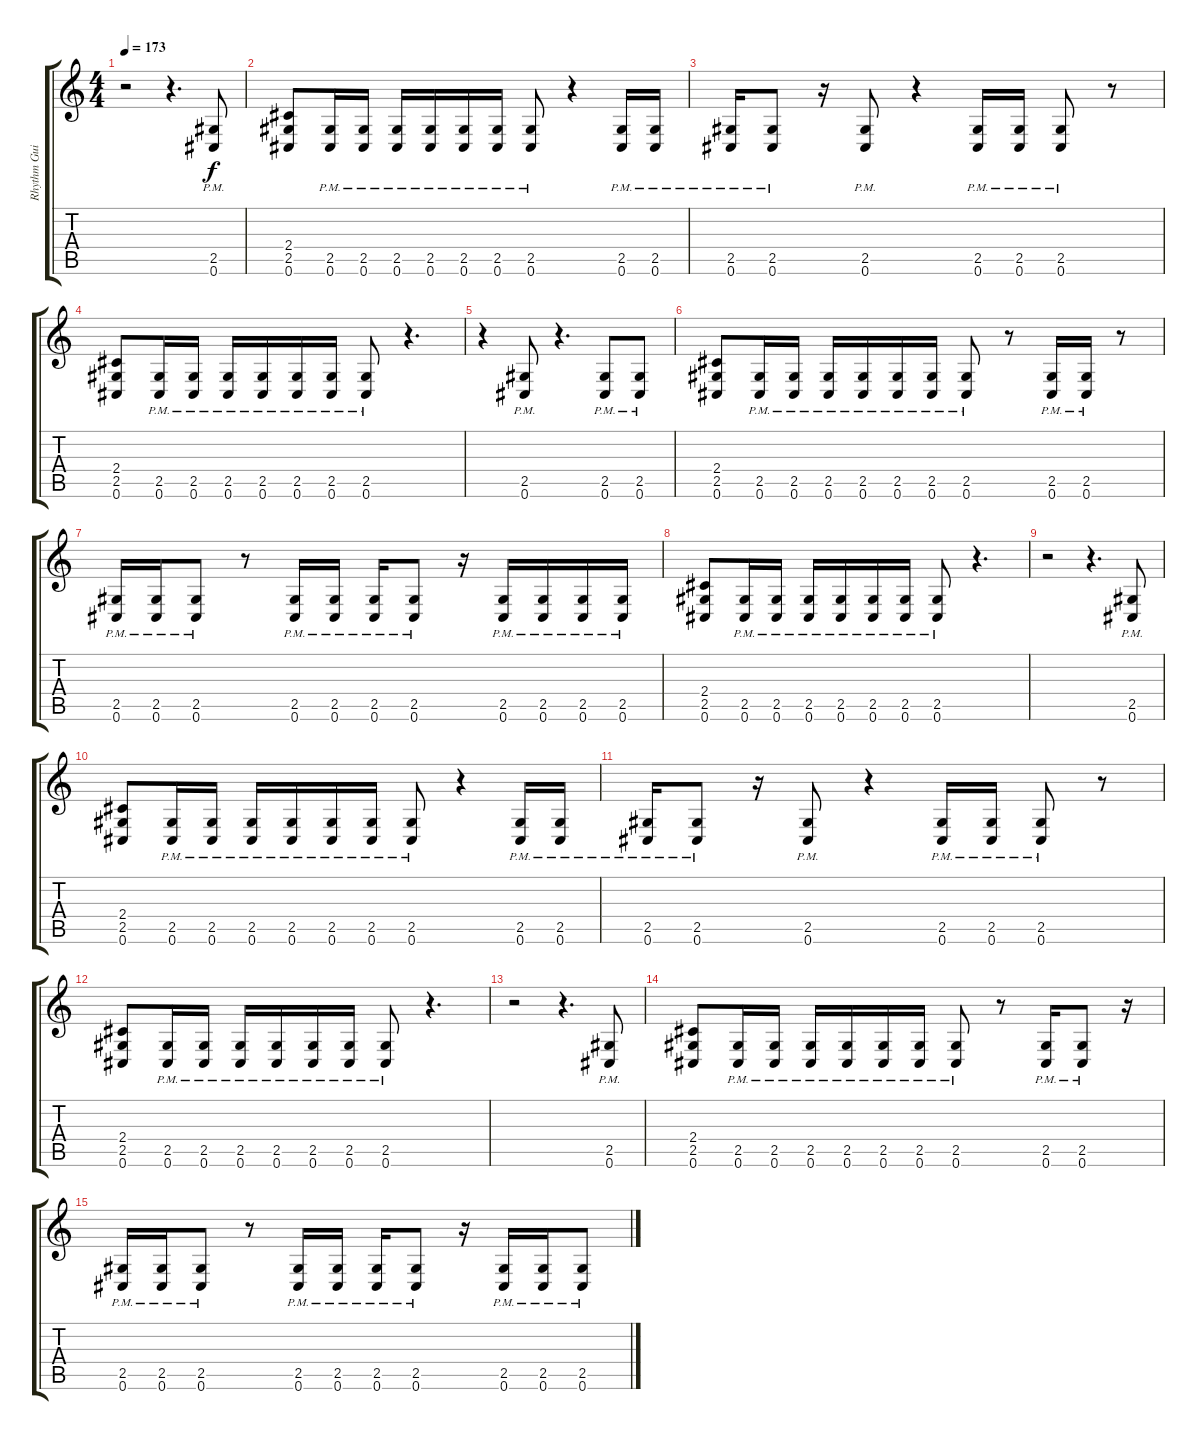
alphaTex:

\track ("Rhythm Guitar 2" "Rhythm Gui") {instrument distortionguitar}
\staff {score tabs}
\tuning (Db4 Ab3 E3 B2 Gb2 Db2) {hide}
\ts (4 4)
\tempo 173
\clef g2
\ks c
r.2{dy f} r.4{d} (2.5{pm} 0.6{pm}).8 |
(2.4 2.5 0.6).8 (2.5{pm} 0.6{pm}).16 (2.5{pm} 0.6{pm}).16 (2.5{pm} 0.6{pm}).16 (2.5{pm} 0.6{pm}).16 (2.5{pm} 0.6{pm}).16 (2.5{pm} 0.6{pm}).16 (2.5{pm} 0.6{pm}).8 r.4 (2.5{pm} 0.6{pm}).16 (2.5{pm} 0.6{pm}).16 |
(2.5{pm} 0.6{pm}).16 (2.5{pm} 0.6{pm}).8 r.16 (2.5{pm} 0.6{pm}).8 r.4 (2.5{pm} 0.6{pm}).16 (2.5{pm} 0.6{pm}).16 (2.5{pm} 0.6{pm}).8 r.8 |
(2.4 2.5 0.6).8 (2.5{pm} 0.6{pm}).16 (2.5{pm} 0.6{pm}).16 (2.5{pm} 0.6{pm}).16 (2.5{pm} 0.6{pm}).16 (2.5{pm} 0.6{pm}).16 (2.5{pm} 0.6{pm}).16 (2.5{pm} 0.6{pm}).8 r.4{d} |
r.4 (2.5{pm} 0.6{pm}).8 r.4{d} (2.5{pm} 0.6{pm}).8 (2.5{pm} 0.6{pm}).8 |
(2.4 2.5 0.6).8 (2.5{pm} 0.6{pm}).16 (2.5{pm} 0.6{pm}).16 (2.5{pm} 0.6{pm}).16 (2.5{pm} 0.6{pm}).16 (2.5{pm} 0.6{pm}).16 (2.5{pm} 0.6{pm}).16 (2.5{pm} 0.6{pm}).8 r.8 (2.5{pm} 0.6{pm}).16 (2.5{pm} 0.6{pm}).16 r.8 |
(2.5{pm} 0.6{pm}).16 (2.5{pm} 0.6{pm}).16 (2.5{pm} 0.6{pm}).8 r.8 (2.5{pm} 0.6{pm}).16 (2.5{pm} 0.6{pm}).16 (2.5{pm} 0.6{pm}).16 (2.5{pm} 0.6{pm}).8 r.16 (2.5{pm} 0.6{pm}).16 (2.5{pm} 0.6{pm}).16 (2.5{pm} 0.6{pm}).16 (2.5{pm} 0.6{pm}).16 |
(2.4 2.5 0.6).8 (2.5{pm} 0.6{pm}).16 (2.5{pm} 0.6{pm}).16 (2.5{pm} 0.6{pm}).16 (2.5{pm} 0.6{pm}).16 (2.5{pm} 0.6{pm}).16 (2.5{pm} 0.6{pm}).16 (2.5{pm} 0.6{pm}).8 r.4{d} |
r.2 r.4{d} (2.5{pm} 0.6{pm}).8 |
(2.4 2.5 0.6).8 (2.5{pm} 0.6{pm}).16 (2.5{pm} 0.6{pm}).16 (2.5{pm} 0.6{pm}).16 (2.5{pm} 0.6{pm}).16 (2.5{pm} 0.6{pm}).16 (2.5{pm} 0.6{pm}).16 (2.5{pm} 0.6{pm}).8 r.4 (2.5{pm} 0.6{pm}).16 (2.5{pm} 0.6{pm}).16 |
(2.5{pm} 0.6{pm}).16 (2.5{pm} 0.6{pm}).8 r.16 (2.5{pm} 0.6{pm}).8 r.4 (2.5{pm} 0.6{pm}).16 (2.5{pm} 0.6{pm}).16 (2.5{pm} 0.6{pm}).8 r.8 |
(2.4 2.5 0.6).8 (2.5{pm} 0.6{pm}).16 (2.5{pm} 0.6{pm}).16 (2.5{pm} 0.6{pm}).16 (2.5{pm} 0.6{pm}).16 (2.5{pm} 0.6{pm}).16 (2.5{pm} 0.6{pm}).16 (2.5{pm} 0.6{pm}).8 r.4{d} |
r.2 r.4{d} (2.5{pm} 0.6{pm}).8 |
(2.4 2.5 0.6).8 (2.5{pm} 0.6{pm}).16 (2.5{pm} 0.6{pm}).16 (2.5{pm} 0.6{pm}).16 (2.5{pm} 0.6{pm}).16 (2.5{pm} 0.6{pm}).16 (2.5{pm} 0.6{pm}).16 (2.5{pm} 0.6{pm}).8 r.8 (2.5{pm} 0.6{pm}).16 (2.5{pm} 0.6{pm}).8 r.16 |
(2.5{pm} 0.6{pm}).16 (2.5{pm} 0.6{pm}).16 (2.5{pm} 0.6{pm}).8 r.8 (2.5{pm} 0.6{pm}).16 (2.5{pm} 0.6{pm}).16 (2.5{pm} 0.6{pm}).16 (2.5{pm} 0.6{pm}).8 r.16 (2.5{pm} 0.6{pm}).16 (2.5{pm} 0.6{pm}).16 (2.5{pm} 0.6{pm}).8
